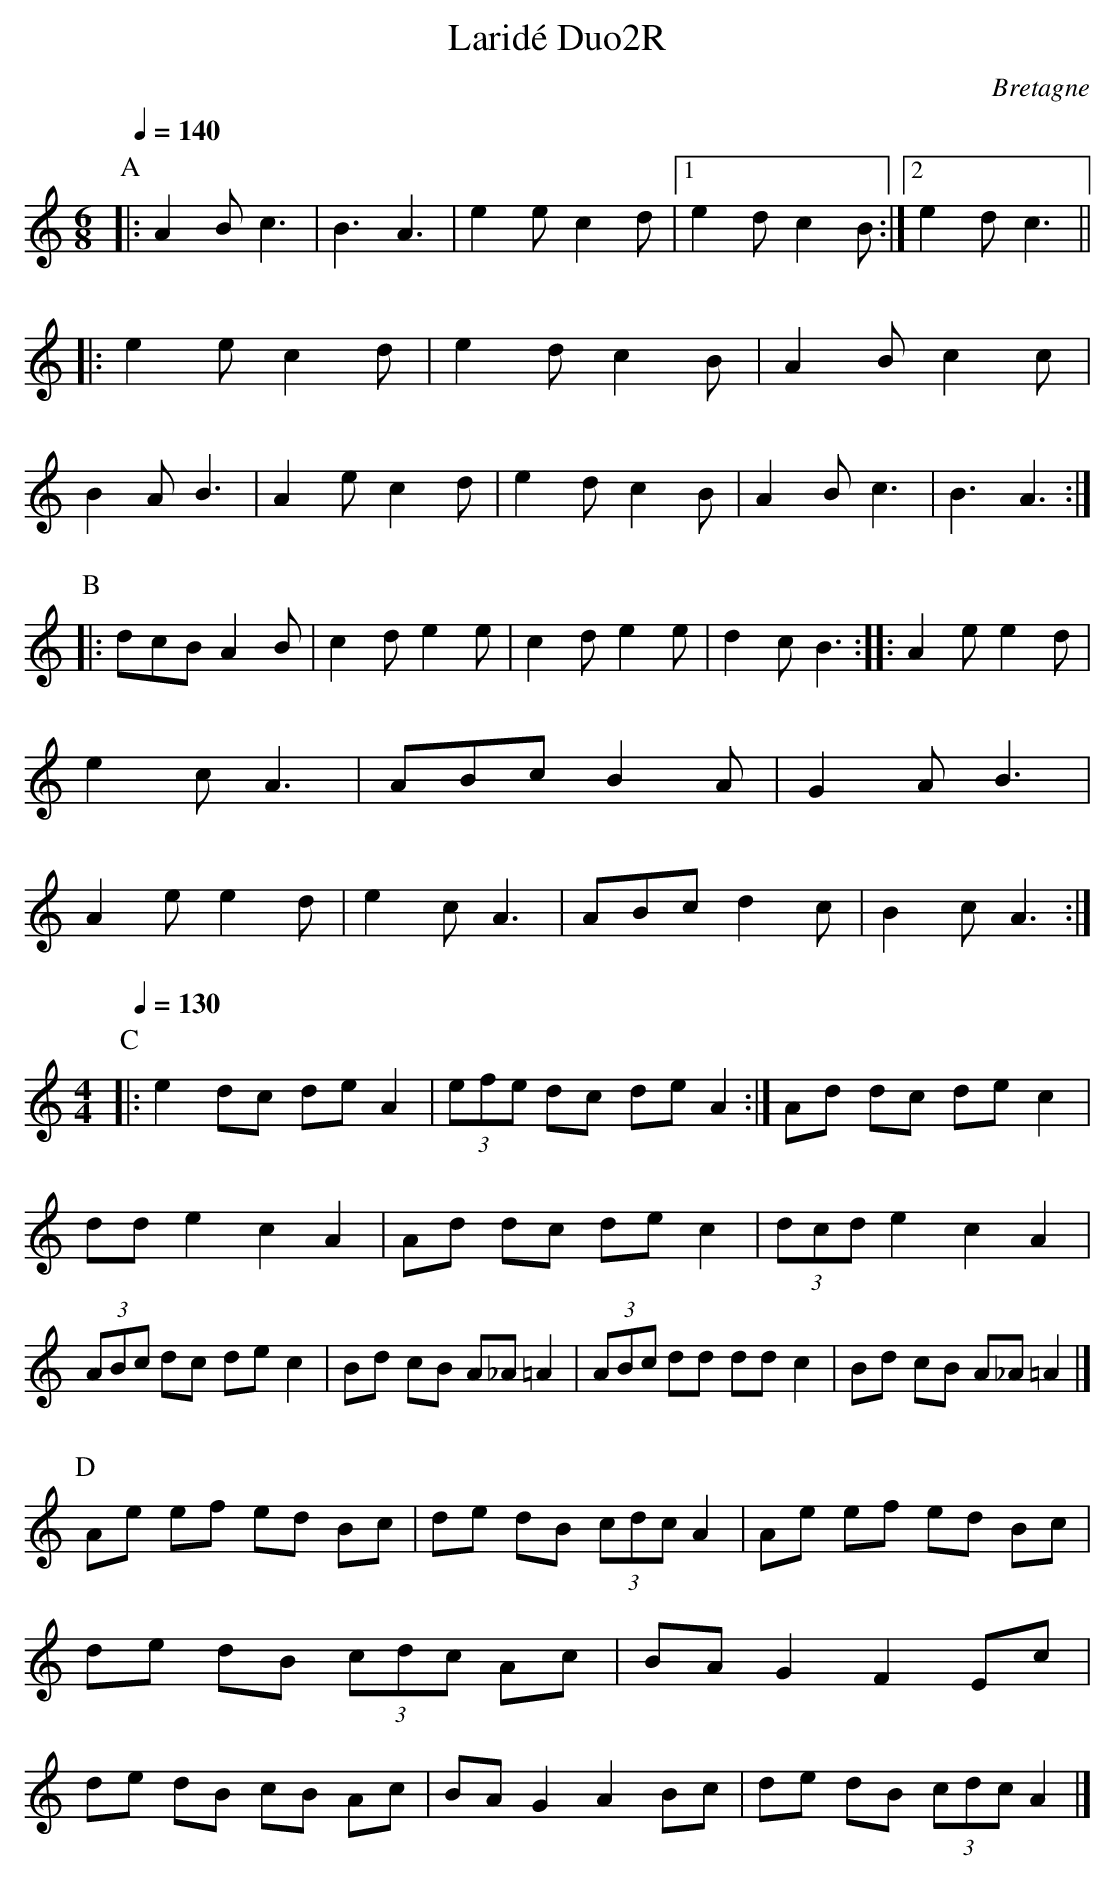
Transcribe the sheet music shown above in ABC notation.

X:1
T:Laridé Duo2R
O:Bretagne
L:1/8
Q:1/4=140
M:6/8
K:Cmaj
P:A
|: A2B c3 | B3 A3 | e2e c2d |1 e2d c2B :|2 e2d c3 ||\
|: e2e c2d | e2d c2B | A2B c2c | B2A B3 | A2e c2d | e2d c2B | A2B c3 | B3 A3 :|
%%vskip 1
P:B
|: dcB A2B | c2d e2e | c2d e2e | d2c B3 :: \
A2e e2d | e2c A3 | ABc B2A | G2A B3 | A2e e2d | e2c A3 | ABc d2c | B2c A3 :|
%%vskip 1
L:1/8
Q:1/4=130
M:4/4
P:C
|: e2 dc de A2 | (3efe dc de A2 :|\
Ad dc de c2 | dd e2 c2 A2 | Ad dc de c2 | (3dcd e2 c2 A2 |\
(3ABc dc de c2 | Bd cB A_A =A2 | (3ABc dd dd c2 | Bd cB A_A =A2 |]
%%vskip 1
P:D
Ae ef ed Bc | de dB (3cdc A2 | Ae ef ed Bc | de dB (3cdc Ac |\
BA G2 F2 Ec | de dB cB Ac | BA G2 A2 Bc | de dB (3cdc A2 |]
